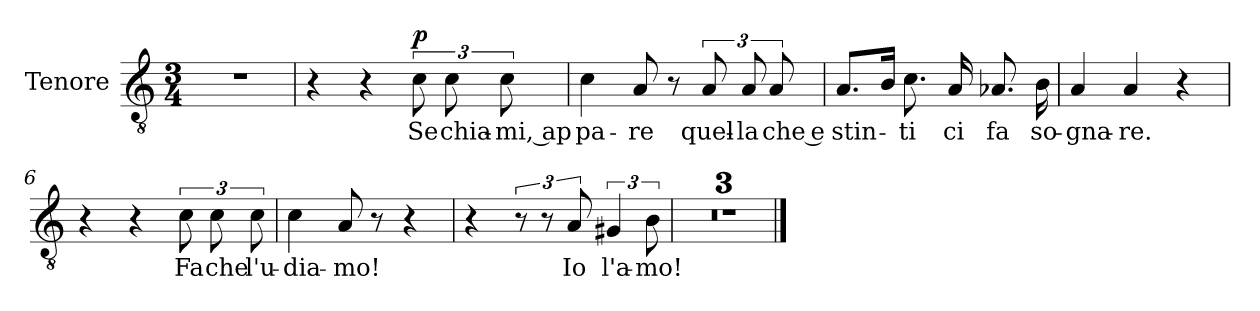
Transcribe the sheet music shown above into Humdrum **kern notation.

**kern	**text	**dynam
*part1	*part1	*part1
*staff1	*staff1	*staff1
*I"Tenore	*	*
*I'T.	*	*
*clefGv2	*	*
*k[]	*	*
*M3/4	*	*
=1	=1	=1
2.r	.	.
=2	=2	=2
4r	.	.
4r	.	.
!	!LO:LY:b	!LO:DY:a
12c\	Se	p
!	!LO:LY:b	!
12c\	chia-	.
!	!LO:LY:b	!
12c\	-mi, ap	.
!!LO:LB:g=z
=3	=3	=3
!	!LO:LY:b	!
4c\	-pa-	.
!	!LO:LY:b	!
8A/	-re	.
8r	.	.
!	!LO:LY:b	!
12A/	quel-	.
!	!LO:LY:b	!
12A/	-la	.
!	!LO:LY:b	!
12A/	che e	.
=4	=4	=4
!	!LO:LY:b	!
8.A/L	-stin-	.
16B/Jk	.	.
!	!LO:LY:b	!
8.c\	-ti	.
!	!LO:LY:b	!
16A/	ci	.
!	!LO:LY:b	!
8.A-X/	fa	.
!	!LO:LY:b	!
16B\	so-	.
=5	=5	=5
!	!LO:LY:b	!
4A/	-gna-	.
!	!LO:LY:b	!
4A/	-re.	.
4r	.	.
!!LO:PB:g=z
=6	=6	=6
4r	.	.
4r	.	.
!	!LO:LY:b	!
12c\	Fa	.
!	!LO:LY:b	!
12c\	che	.
!	!LO:LY:b	!
12c\	l'u-	.
=7	=7	=7
!	!LO:LY:b	!
4c\	-dia-	.
!	!LO:LY:b	!
8A/	-mo!	.
8r	.	.
4r	.	.
=8	=8	=8
4r	.	.
12r	.	.
12r	.	.
!	!LO:LY:b	!
12A/	Io	.
!	!LO:LY:b	!
6G#X/	l'a-	.
!	!LO:LY:b	!
12B\	-mo!	.
!!LO:LB:g=z
=9	=9	=9
2.r	.	.
=10	=10	=10
2.r	.	.
=11	=11	=11
2.r	.	.
==	==	==
*-	*-	*-
